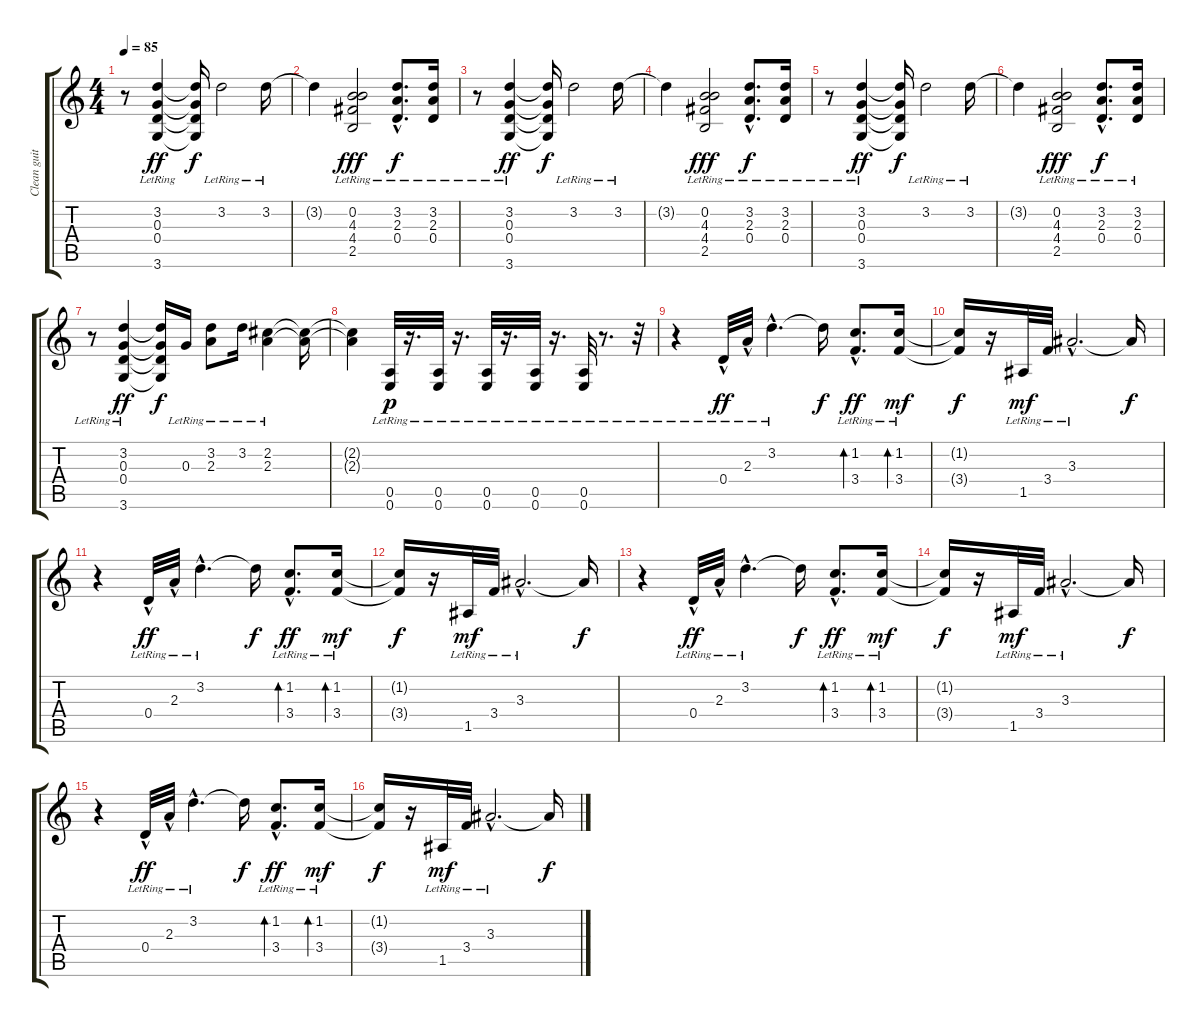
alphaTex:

\track ("Clean guitar" "Clean guit") {instrument electricguitarclean}
\staff {score tabs}
\tuning (E4 B3 G3 D3 A2 E2) {hide}
\ts (4 4)
\tempo 85
\clef g2
\ks c
r.8{dy f} (3.2{lr} 0.3{lr} 0.4{lr} 3.6{lr}).4{dy ff} (3.2{t} 0.3{t} 0.4{t} 3.6{t}).16{dy f} 3.2{lr}.2 3.2{lr}.16 |
3.2{t}.4 (0.2{lr} 4.3{lr} 4.4{lr} 2.5{lr}).2{dy fff} (3.2{hac lr} 2.3{hac lr} 0.4{hac lr}).8{d dy f} (3.2{lr} 2.3{lr} 0.4{lr}).16 |
r.8 (3.2{lr} 0.3{lr} 0.4{lr} 3.6{lr}).4{dy ff} (3.2{t} 0.3{t} 0.4{t} 3.6{t}).16{dy f} 3.2{lr}.2 3.2{lr}.16 |
3.2{t}.4 (0.2{lr} 4.3{lr} 4.4{lr} 2.5{lr}).2{dy fff} (3.2{hac lr} 2.3{hac lr} 0.4{hac lr}).8{d dy f} (3.2{lr} 2.3{lr} 0.4{lr}).16 |
r.8 (3.2{lr} 0.3{lr} 0.4{lr} 3.6{lr}).4{dy ff} (3.2{t} 0.3{t} 0.4{t} 3.6{t}).16{dy f} 3.2{lr}.2 3.2{lr}.16 |
3.2{t}.4 (0.2{lr} 4.3{lr} 4.4{lr} 2.5{lr}).2{dy fff} (3.2{hac lr} 2.3{hac lr} 0.4{hac lr}).8{d dy f} (3.2{lr} 2.3{lr} 0.4{lr}).16 |
r.8 (3.2{lr} 0.3{lr} 0.4{lr} 3.6{lr}).4{dy ff} (3.2{t} 0.3{t} 0.4{t} 3.6{t}).16{dy f} 0.3{lr}.16 (3.2{lr} 2.3{lr}).8 3.2{lr}.16 (2.2{lr} 2.3{lr}).4 (2.2{t} 2.3{t}).16 |
(2.2{t} 2.3{t}).4 (0.5{lr} 0.6{lr}).32{dy p} r.16{d} (0.5{lr} 0.6{lr}).32 r.16{d} (0.5{lr} 0.6{lr}).32 r.16{d} (0.5{lr} 0.6{lr}).32 r.16{d} (0.5{lr} 0.6{lr}).32 r.8{d} r.32 |
r.4 0.4{hac lr}.32{dy ff} 2.3{hac lr}.32 3.2{hac lr}.4{d} 3.2{t}.16{dy f} (1.2{hac lr} 3.4{hac lr}).8{d bd 240 dy ff} (1.2{lr} 3.4{lr}).16{bd 240 dy mf} |
(1.2{t} 3.4{t}).16{dy f} r.16 1.5{lr}.32{dy mf} 3.4{lr}.32 3.3{hac lr}.2{d} 3.3{t}.16{dy f} |
r.4 0.4{hac lr}.32{dy ff} 2.3{hac lr}.32 3.2{hac lr}.4{d} 3.2{t}.16{dy f} (1.2{hac lr} 3.4{hac lr}).8{d bd 240 dy ff} (1.2{lr} 3.4{lr}).16{bd 240 dy mf} |
(1.2{t} 3.4{t}).16{dy f} r.16 1.5{lr}.32{dy mf} 3.4{lr}.32 3.3{hac lr}.2{d} 3.3{t}.16{dy f} |
r.4 0.4{hac lr}.32{dy ff} 2.3{hac lr}.32 3.2{hac lr}.4{d} 3.2{t}.16{dy f} (1.2{hac lr} 3.4{hac lr}).8{d bd 240 dy ff} (1.2{lr} 3.4{lr}).16{bd 240 dy mf} |
(1.2{t} 3.4{t}).16{dy f} r.16 1.5{lr}.32{dy mf} 3.4{lr}.32 3.3{hac lr}.2{d} 3.3{t}.16{dy f} |
r.4 0.4{hac lr}.32{dy ff} 2.3{hac lr}.32 3.2{hac lr}.4{d} 3.2{t}.16{dy f} (1.2{hac lr} 3.4{hac lr}).8{d bd 240 dy ff} (1.2{lr} 3.4{lr}).16{bd 240 dy mf} |
(1.2{t} 3.4{t}).16{dy f} r.16 1.5{lr}.32{dy mf} 3.4{lr}.32 3.3{hac lr}.2{d} 3.3{t}.16{dy f}
